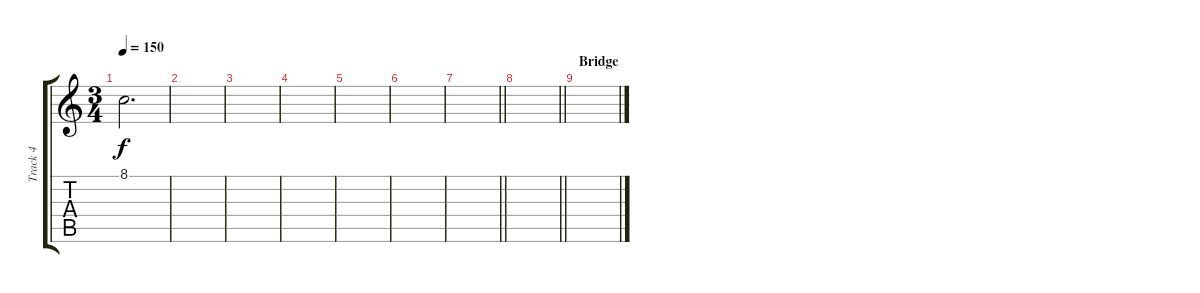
\track ("Track 4" "Track 4") {instrument synthstrings2}
\staff {score tabs}
\tuning (E4 B3 G3 D3 A2 E2) {hide}
\ts (3 4)
\tempo 150
\clef g2
\ks c
8.1.2{d dy f} |
|
|
|
|
|
\barLineRight lightlight
|
\barLineRight lightlight
|
\section ("" "Bridge")
